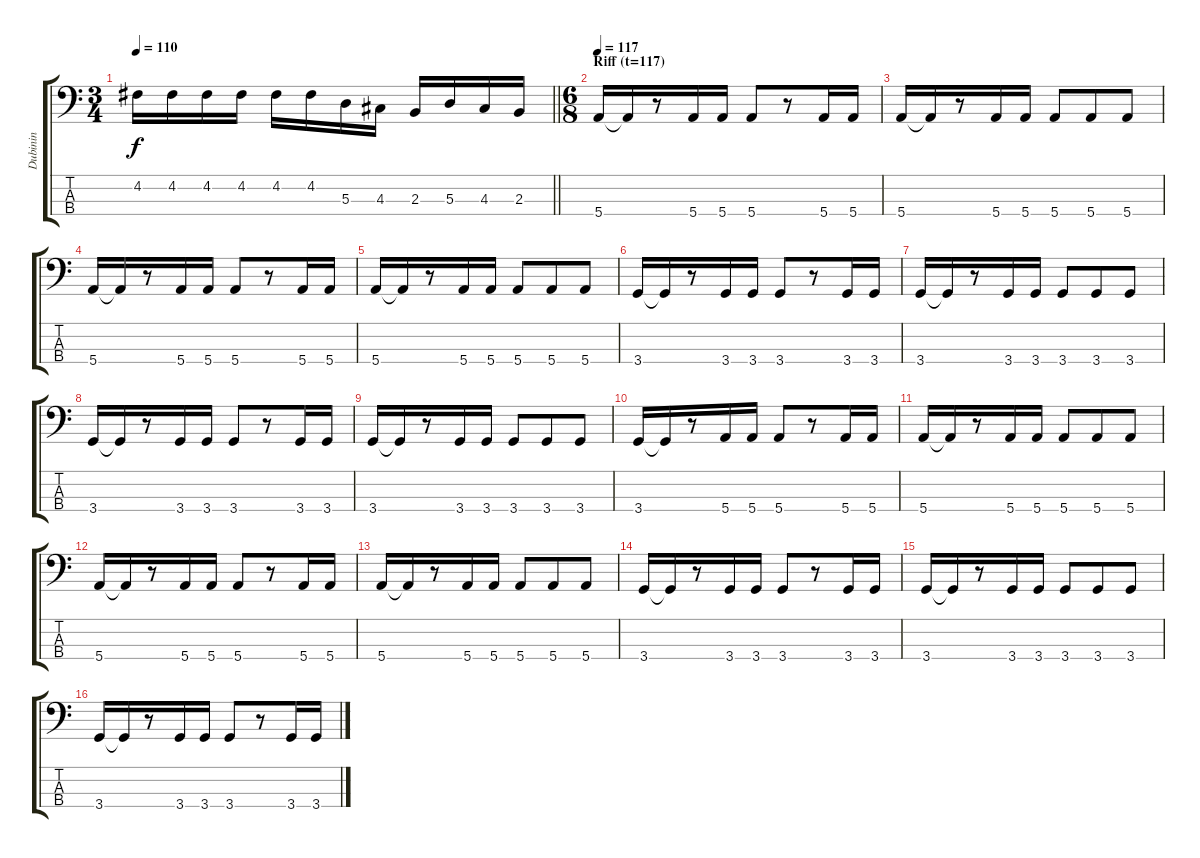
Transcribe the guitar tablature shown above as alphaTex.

\track ("Dubinin" "Dubinin") {instrument electricbassfinger}
\staff {score tabs}
\tuning (G2 D2 A1 E1) {hide}
\ts (3 4)
\tempo 110
\clef f4
\barLineRight lightlight
\ks c
4.2.16{dy f} 4.2.16 4.2.16 4.2.16 4.2.16 4.2.16 5.3.16 4.3.16 2.3.16 5.3.16 4.3.16 2.3.16 |
\ts (6 8)
\section ("" "Riff (t=117)")
\tempo 117
5.4.16 5.4{t}.16 r.8 5.4.16 5.4.16 5.4.8 r.8 5.4.16 5.4.16 |
5.4.16 5.4{t}.16 r.8 5.4.16 5.4.16 5.4.8 5.4.8 5.4.8 |
5.4.16 5.4{t}.16 r.8 5.4.16 5.4.16 5.4.8 r.8 5.4.16 5.4.16 |
5.4.16 5.4{t}.16 r.8 5.4.16 5.4.16 5.4.8 5.4.8 5.4.8 |
3.4.16 3.4{t}.16 r.8 3.4.16 3.4.16 3.4.8 r.8 3.4.16 3.4.16 |
3.4.16 3.4{t}.16 r.8 3.4.16 3.4.16 3.4.8 3.4.8 3.4.8 |
3.4.16 3.4{t}.16 r.8 3.4.16 3.4.16 3.4.8 r.8 3.4.16 3.4.16 |
3.4.16 3.4{t}.16 r.8 3.4.16 3.4.16 3.4.8 3.4.8 3.4.8 |
3.4.16 3.4{t}.16 r.8 5.4.16 5.4.16 5.4.8 r.8 5.4.16 5.4.16 |
5.4.16 5.4{t}.16 r.8 5.4.16 5.4.16 5.4.8 5.4.8 5.4.8 |
5.4.16 5.4{t}.16 r.8 5.4.16 5.4.16 5.4.8 r.8 5.4.16 5.4.16 |
5.4.16 5.4{t}.16 r.8 5.4.16 5.4.16 5.4.8 5.4.8 5.4.8 |
3.4.16 3.4{t}.16 r.8 3.4.16 3.4.16 3.4.8 r.8 3.4.16 3.4.16 |
3.4.16 3.4{t}.16 r.8 3.4.16 3.4.16 3.4.8 3.4.8 3.4.8 |
3.4.16 3.4{t}.16 r.8 3.4.16 3.4.16 3.4.8 r.8 3.4.16 3.4.16
